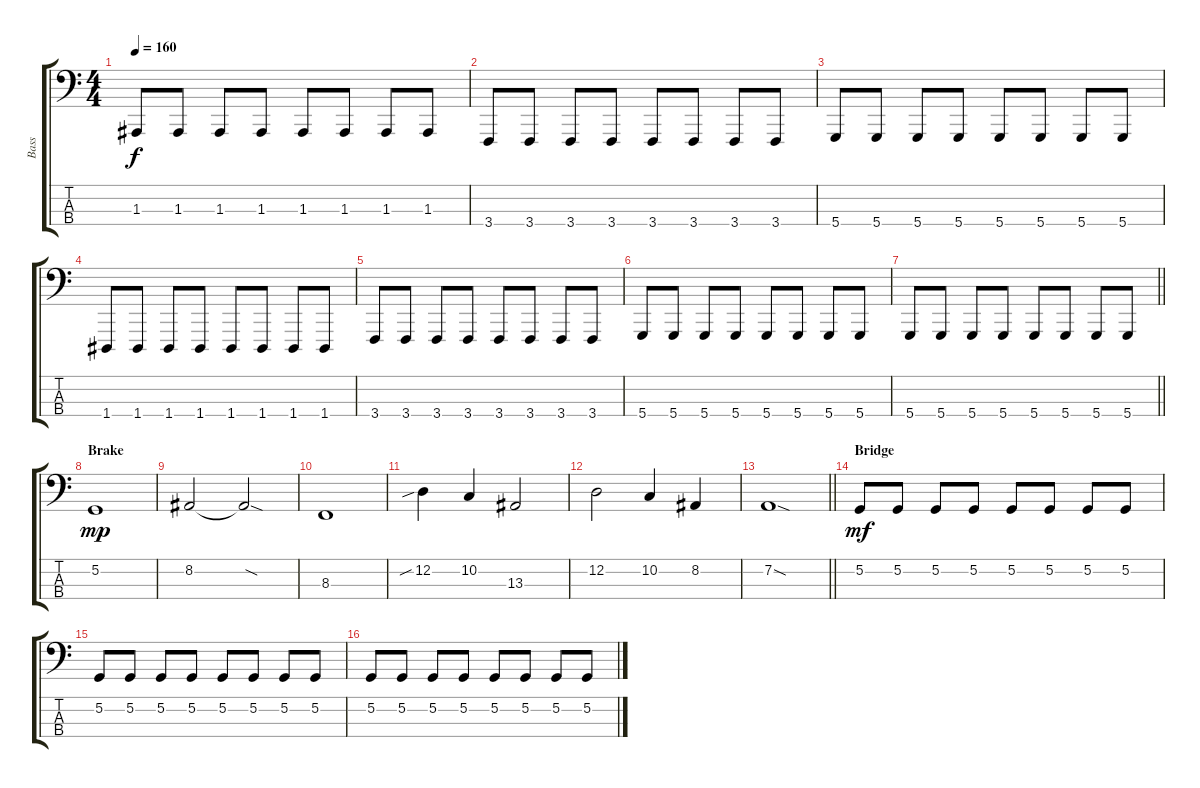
\track ("Bass" "Bass") {instrument lead8bassandlead}
\staff {score tabs}
\tuning (G2 D2 A1 D1) {hide}
\ts (4 4)
\tempo 160
\clef f4
\ks c
1.3.8{dy f} 1.3.8 1.3.8 1.3.8 1.3.8 1.3.8 1.3.8 1.3.8 |
3.4.8 3.4.8 3.4.8 3.4.8 3.4.8 3.4.8 3.4.8 3.4.8 |
5.4.8 5.4.8 5.4.8 5.4.8 5.4.8 5.4.8 5.4.8 5.4.8 |
1.4.8 1.4.8 1.4.8 1.4.8 1.4.8 1.4.8 1.4.8 1.4.8 |
3.4.8 3.4.8 3.4.8 3.4.8 3.4.8 3.4.8 3.4.8 3.4.8 |
5.4.8 5.4.8 5.4.8 5.4.8 5.4.8 5.4.8 5.4.8 5.4.8 |
\barLineRight lightlight
5.4.8 5.4.8 5.4.8 5.4.8 5.4.8 5.4.8 5.4.8 5.4.8 |
\section ("" "Brake")
5.2.1{dy mp} |
8.2.2 8.2{sod t}.2 |
8.3.1 |
12.2{sib}.4 10.2.4 13.3.2 |
12.2.2 10.2.4 8.2.4 |
\barLineRight lightlight
7.2{sod}.1 |
\section ("" "Bridge")
5.2.8{dy mf} 5.2.8 5.2.8 5.2.8 5.2.8 5.2.8 5.2.8 5.2.8 |
5.2.8 5.2.8 5.2.8 5.2.8 5.2.8 5.2.8 5.2.8 5.2.8 |
5.2.8 5.2.8 5.2.8 5.2.8 5.2.8 5.2.8 5.2.8 5.2.8
